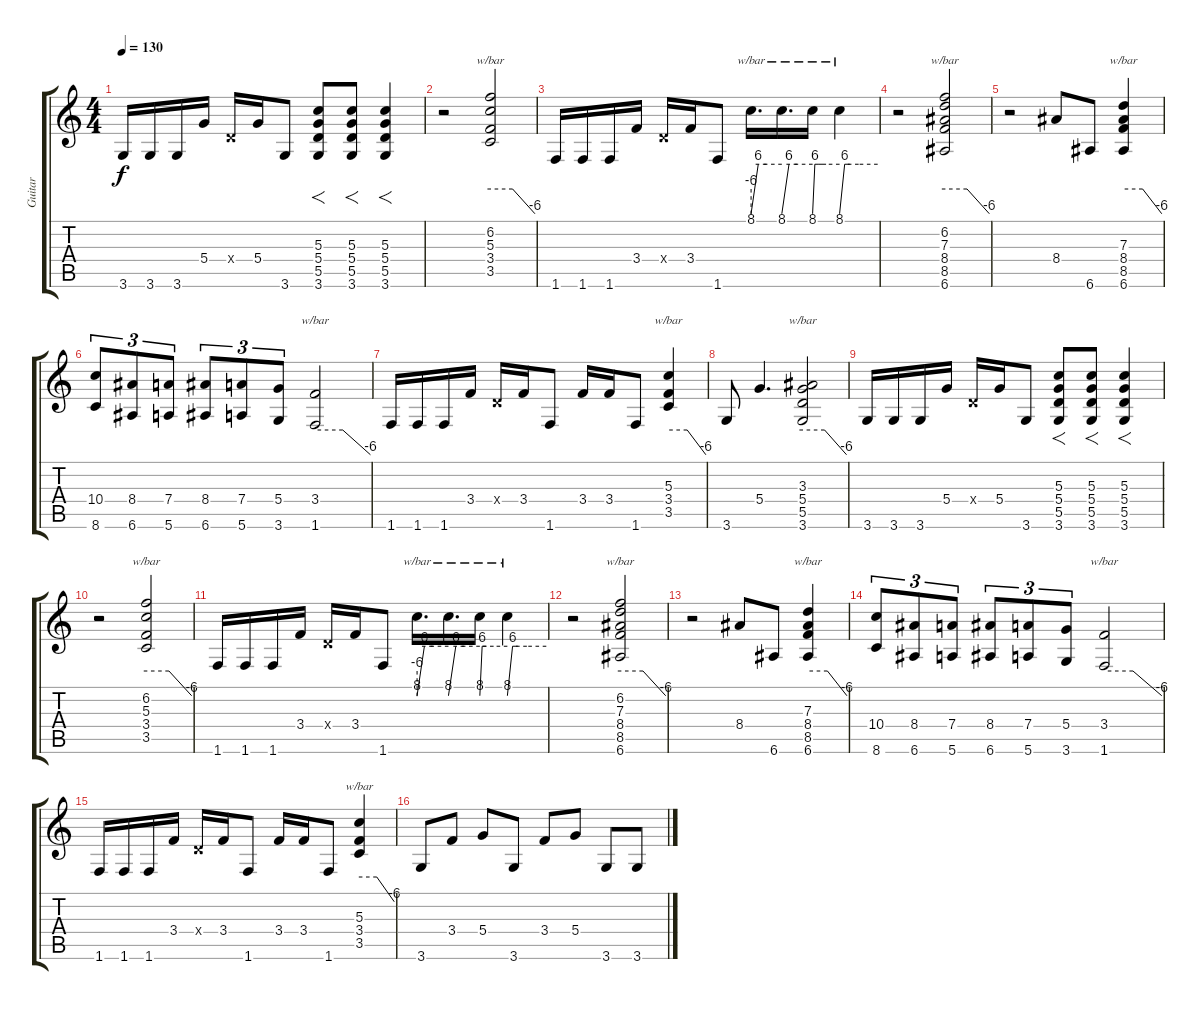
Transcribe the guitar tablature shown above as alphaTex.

\track ("Guitar " "Guitar ") {instrument distortionguitar}
\staff {score tabs}
\tuning (E4 B3 G3 D3 A2 E2) {hide}
\ts (4 4)
\tempo 130
\clef g2
\ks c
3.6.16{dy f} 3.6.16 3.6.16 5.4.16 0.4{x}.16 5.4.16 3.6.8 (5.3 5.4 5.5 3.6).8{f} (5.3 5.4 5.5 3.6).8{f} (5.3 5.4 5.5 3.6).4{f} |
r.2 (6.2 5.3 3.4 3.5).2{tbe (custom default 0 0 30 0 60 -24)} |
1.6.16 1.6.16 1.6.16 3.4.16 0.4{x}.16 3.4.16 1.6.8 8.1.16{d tbe (custom default 0 -24 14 24 30 24 60 24)} 8.1.16{d tbe (custom default 0 -24 14 24 30 24 60 24)} 8.1.16{tbe (custom default 0 -24 5 24 14 24 30 24 60 24)} 8.1.4{tbe (custom default 0 -24 8 24 16 24 30 24 60 24)} |
r.2 (6.2 7.3 8.4 8.5 6.6).2{tbe (custom default 0 0 30 0 60 -24)} |
r.2 8.4.8 6.6.8 (7.3 8.4 8.5 6.6).4{tbe (custom default 0 0 30 0 60 -24)} |
(10.4 8.6).8{tu (3 2)} (8.4 6.6).8{tu (3 2)} (7.4 5.6).8{tu (3 2)} (8.4 6.6).8{tu (3 2)} (7.4 5.6).8{tu (3 2)} (5.4 3.6).8{tu (3 2)} (3.4 1.6).2{tbe (custom default 0 0 30 0 60 -24)} |
1.6.16 1.6.16 1.6.16 3.4.16 0.4{x}.16 3.4.16 1.6.8 3.4.16 3.4.16 1.6.8 (5.3 3.4 3.5).4{tbe (custom default 0 0 30 0 60 -24)} |
3.6.8 5.4.4{d} (3.3 5.4 5.5 3.6).2{tbe (custom default 0 0 30 0 60 -24)} |
3.6.16 3.6.16 3.6.16 5.4.16 0.4{x}.16 5.4.16 3.6.8 (5.3 5.4 5.5 3.6).8{f} (5.3 5.4 5.5 3.6).8{f} (5.3 5.4 5.5 3.6).4{f} |
r.2 (6.2 5.3 3.4 3.5).2{tbe (custom default 0 0 30 0 60 -24)} |
1.6.16 1.6.16 1.6.16 3.4.16 0.4{x}.16 3.4.16 1.6.8 8.1.16{d tbe (custom default 0 -24 14 24 30 24 60 24)} 8.1.16{d tbe (custom default 0 -24 14 24 30 24 60 24)} 8.1.16{tbe (custom default 0 -24 5 24 14 24 30 24 60 24)} 8.1.4{tbe (custom default 0 -24 8 24 16 24 30 24 60 24)} |
r.2 (6.2 7.3 8.4 8.5 6.6).2{tbe (custom default 0 0 30 0 60 -24)} |
r.2 8.4.8 6.6.8 (7.3 8.4 8.5 6.6).4{tbe (custom default 0 0 30 0 60 -24)} |
(10.4 8.6).8{tu (3 2)} (8.4 6.6).8{tu (3 2)} (7.4 5.6).8{tu (3 2)} (8.4 6.6).8{tu (3 2)} (7.4 5.6).8{tu (3 2)} (5.4 3.6).8{tu (3 2)} (3.4 1.6).2{tbe (custom default 0 0 30 0 60 -24)} |
1.6.16 1.6.16 1.6.16 3.4.16 0.4{x}.16 3.4.16 1.6.8 3.4.16 3.4.16 1.6.8 (5.3 3.4 3.5).4{tbe (custom default 0 0 30 0 60 -24)} |
3.6.8 3.4.8 5.4.8 3.6.8 3.4.8 5.4.8 3.6.8 3.6.8
